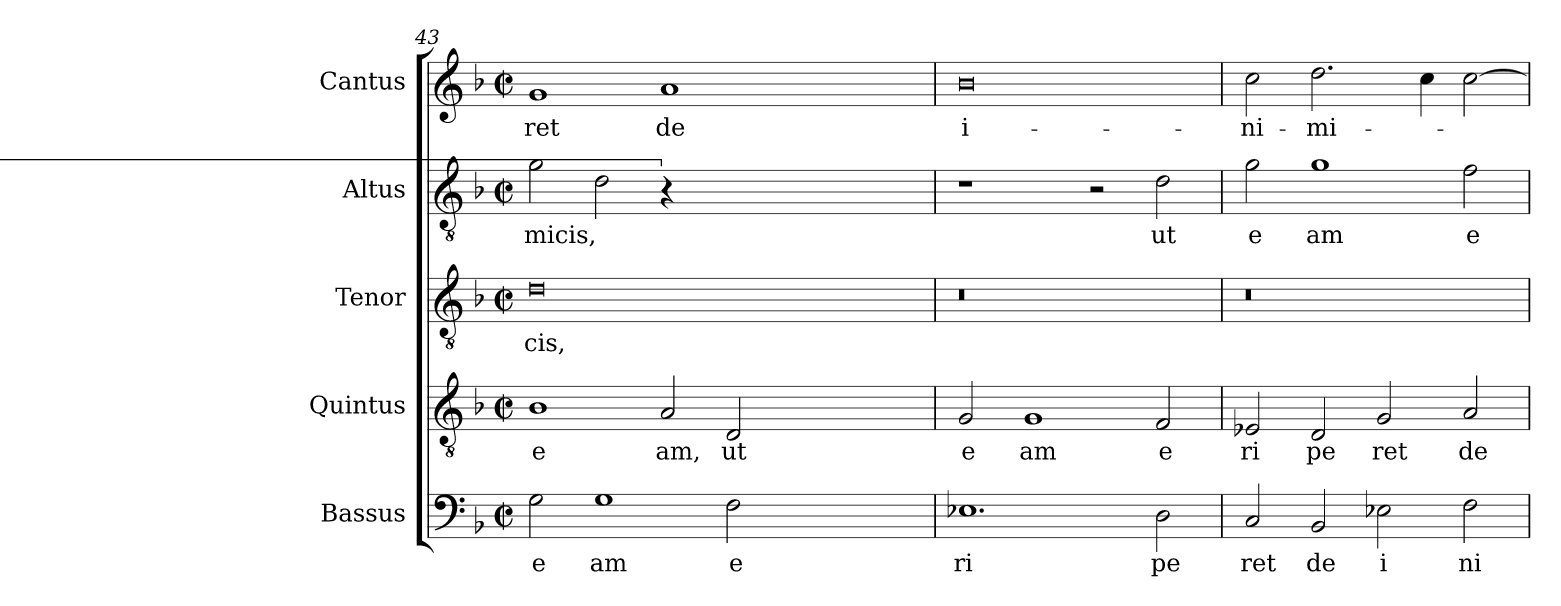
**kern	**text	**kern	**text	**kern	**text	**kern	**text	**kern	**text
*part5	*part5	*part4	*part4	*part3	*part3	*part2	*part2	*part1	*part1
*staff5	*staff5	*staff4	*staff4	*staff3	*staff3	*staff2	*staff2	*staff1	*staff1
*I"Bassus	*	*I"Quintus	*	*I"Tenor	*	*I"Altus	*	*I"Cantus	*
*clefF4	*	*clefGv2	*	*clefGv2	*	*clefGv2	*	*clefG2	*
*k[b-]	*	*k[b-]	*	*k[b-]	*	*k[b-]	*	*k[b-]	*
*F:	*	*F:	*	*F:	*	*F:	*	*F:	*
*M2/2	*	*M2/2	*	*M2/2	*	*M2/2	*	*M2/2	*
*met(c|)	*	*met(c|)	*	*met(c|)	*	*met(c|)	*	*met(c|)	*
=43	=43	=43	=43	=43	=43	=43	=43	=43	=43
!	!LO:LY:b:cj	!	!LO:LY:b:cj	!	!LO:LY:b:cj	!	!LO:LY:b	!	!LO:LY:b:cj
2G\	e	1B-	e	0d	-cis,	2g\	-micis,	1g	-ret
!	!LO:LY:b:cj	!	!	!	!	!	!	!	!
1G	am	.	.	.	.	2d\	.	.	.
!	!	!	!LO:LY:b:cj	!	!	!LO:N:vis=1	!	!	!LO:LY:b:cj
.	.	2A/	am,	.	.	4%9r	.	1a	de
!	!LO:LY:b:cj	!	!LO:LY:b:cj	!	!	!	!	!	!
2F\	e	2D/	ut	.	.	.	.	.	.
1ryy	.	1ryy	.	1ryy	.	.	.	1ryy	.
4ryy	.	4ryy	.	4ryy	.	.	.	4ryy	.
!!LO:LB:g=z
=44	=44	=44	=44	=44	=44	=44	=44	=44	=44
!	!LO:LY:b:cj	!	!LO:LY:b:cj	!	!	!	!	!	!LO:LY:b:cj
1.E-X	ri	2G/	e	0r	.	1r	.	0b-	i-
!	!	!	!LO:LY:b:cj	!	!	!	!	!	!
.	.	1G	am	.	.	.	.	.	.
.	.	.	.	.	.	2r	.	.	.
!	!LO:LY:b:cj	!	!LO:LY:b:cj	!	!	!	!LO:LY:b:cj	!	!
2D\	pe	2F/	e	.	.	2d\	ut	.	.
=45	=45	=45	=45	=45	=45	=45	=45	=45	=45
!	!LO:LY:b:cj	!	!LO:LY:b:cj	!	!	!	!LO:LY:b:cj	!	!LO:LY:b:cj
2C/	ret	2E-X/	ri	0r	.	2g\	e	2cc\	-ni-
!	!LO:LY:b:cj	!	!LO:LY:b:cj	!	!	!	!LO:LY:b:cj	!	!LO:LY:b
2BB-/	de	2D/	pe	.	.	1g	am	2.dd\	-mi-
!	!LO:LY:b:cj	!	!LO:LY:b:cj	!	!	!	!	!	!
2E-X\	i	2G/	ret	.	.	.	.	.	.
.	.	.	.	.	.	.	.	4cc\	.
!	!LO:LY:b:cj	!	!LO:LY:b:cj	!	!	!	!LO:LY:b:cj	!	!
2F\	ni	2A/	de	.	.	2f\	e	[>2cc\	.
=	=	=	=	=	=	=	=	=	=
*-	*-	*-	*-	*-	*-	*-	*-	*-	*-
